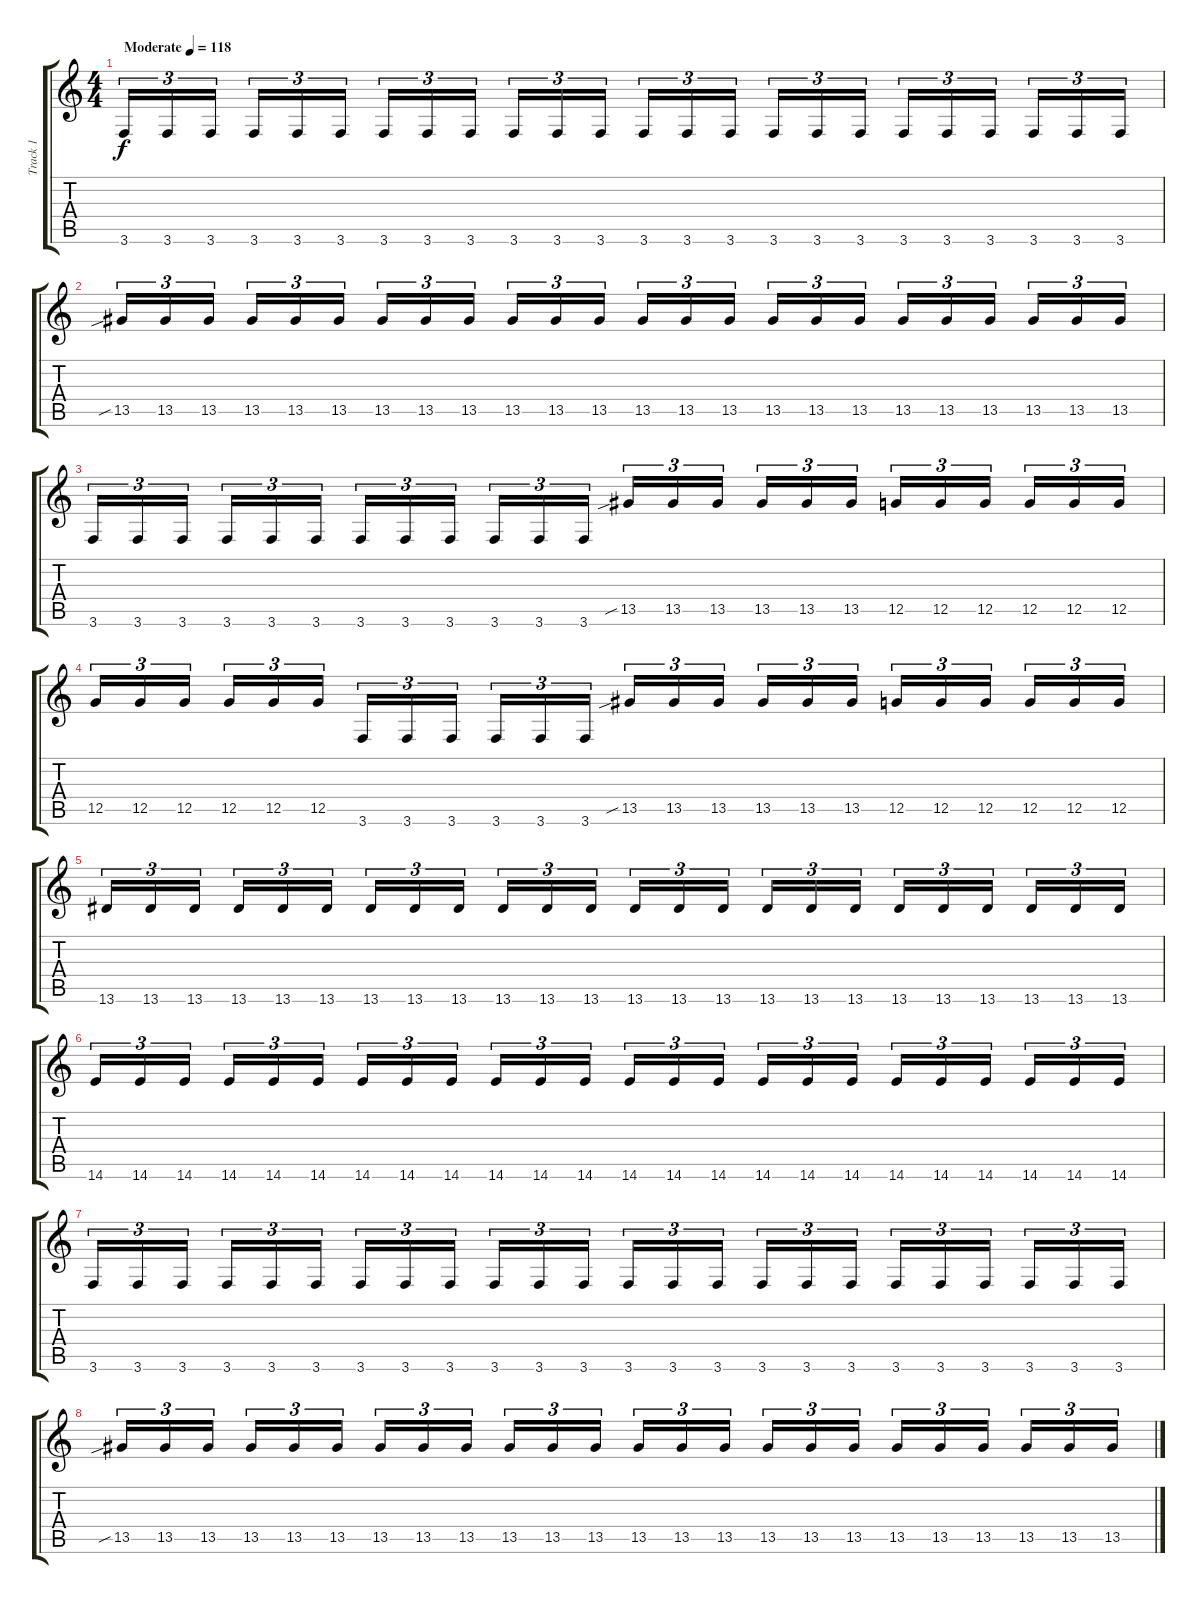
\track ("Track 1" "Track 1") {instrument overdrivenguitar}
\staff {score tabs}
\tuning (D4 A3 F3 C3 G2 D2) {hide}
\ts (4 4)
\tempo (118 "Moderate")
\clef g2
\ks c
3.6.16{tu (3 2) dy f instrument overdrivenguitar} 3.6.16{tu (3 2)} 3.6.16{tu (3 2) beam splitsecondary} 3.6.16{tu (3 2)} 3.6.16{tu (3 2)} 3.6.16{tu (3 2)} 3.6.16{tu (3 2)} 3.6.16{tu (3 2)} 3.6.16{tu (3 2) beam splitsecondary} 3.6.16{tu (3 2)} 3.6.16{tu (3 2)} 3.6.16{tu (3 2)} 3.6.16{tu (3 2)} 3.6.16{tu (3 2)} 3.6.16{tu (3 2) beam splitsecondary} 3.6.16{tu (3 2)} 3.6.16{tu (3 2)} 3.6.16{tu (3 2)} 3.6.16{tu (3 2)} 3.6.16{tu (3 2)} 3.6.16{tu (3 2) beam splitsecondary} 3.6.16{tu (3 2)} 3.6.16{tu (3 2)} 3.6.16{tu (3 2)} |
13.5{sib}.16{tu (3 2)} 13.5.16{tu (3 2)} 13.5.16{tu (3 2) beam splitsecondary} 13.5.16{tu (3 2)} 13.5.16{tu (3 2)} 13.5.16{tu (3 2)} 13.5.16{tu (3 2)} 13.5.16{tu (3 2)} 13.5.16{tu (3 2) beam splitsecondary} 13.5.16{tu (3 2)} 13.5.16{tu (3 2)} 13.5.16{tu (3 2)} 13.5.16{tu (3 2)} 13.5.16{tu (3 2)} 13.5.16{tu (3 2) beam splitsecondary} 13.5.16{tu (3 2)} 13.5.16{tu (3 2)} 13.5.16{tu (3 2)} 13.5.16{tu (3 2)} 13.5.16{tu (3 2)} 13.5.16{tu (3 2) beam splitsecondary} 13.5.16{tu (3 2)} 13.5.16{tu (3 2)} 13.5.16{tu (3 2)} |
3.6.16{tu (3 2)} 3.6.16{tu (3 2)} 3.6.16{tu (3 2) beam splitsecondary} 3.6.16{tu (3 2)} 3.6.16{tu (3 2)} 3.6.16{tu (3 2)} 3.6.16{tu (3 2)} 3.6.16{tu (3 2)} 3.6.16{tu (3 2) beam splitsecondary} 3.6.16{tu (3 2)} 3.6.16{tu (3 2)} 3.6.16{tu (3 2)} 13.5{sib}.16{tu (3 2)} 13.5.16{tu (3 2)} 13.5.16{tu (3 2) beam splitsecondary} 13.5.16{tu (3 2)} 13.5.16{tu (3 2)} 13.5.16{tu (3 2)} 12.5.16{tu (3 2)} 12.5.16{tu (3 2)} 12.5.16{tu (3 2) beam splitsecondary} 12.5.16{tu (3 2)} 12.5.16{tu (3 2)} 12.5.16{tu (3 2)} |
12.5.16{tu (3 2)} 12.5.16{tu (3 2)} 12.5.16{tu (3 2) beam splitsecondary} 12.5.16{tu (3 2)} 12.5.16{tu (3 2)} 12.5.16{tu (3 2)} 3.6.16{tu (3 2)} 3.6.16{tu (3 2)} 3.6.16{tu (3 2) beam splitsecondary} 3.6.16{tu (3 2)} 3.6.16{tu (3 2)} 3.6.16{tu (3 2)} 13.5{sib}.16{tu (3 2)} 13.5.16{tu (3 2)} 13.5.16{tu (3 2) beam splitsecondary} 13.5.16{tu (3 2)} 13.5.16{tu (3 2)} 13.5.16{tu (3 2)} 12.5.16{tu (3 2)} 12.5.16{tu (3 2)} 12.5.16{tu (3 2) beam splitsecondary} 12.5.16{tu (3 2)} 12.5.16{tu (3 2)} 12.5.16{tu (3 2)} |
13.6.16{tu (3 2)} 13.6.16{tu (3 2)} 13.6.16{tu (3 2) beam splitsecondary} 13.6.16{tu (3 2)} 13.6.16{tu (3 2)} 13.6.16{tu (3 2)} 13.6.16{tu (3 2)} 13.6.16{tu (3 2)} 13.6.16{tu (3 2) beam splitsecondary} 13.6.16{tu (3 2)} 13.6.16{tu (3 2)} 13.6.16{tu (3 2)} 13.6.16{tu (3 2)} 13.6.16{tu (3 2)} 13.6.16{tu (3 2) beam splitsecondary} 13.6.16{tu (3 2)} 13.6.16{tu (3 2)} 13.6.16{tu (3 2)} 13.6.16{tu (3 2)} 13.6.16{tu (3 2)} 13.6.16{tu (3 2) beam splitsecondary} 13.6.16{tu (3 2)} 13.6.16{tu (3 2)} 13.6.16{tu (3 2)} |
14.6.16{tu (3 2)} 14.6.16{tu (3 2)} 14.6.16{tu (3 2) beam splitsecondary} 14.6.16{tu (3 2)} 14.6.16{tu (3 2)} 14.6.16{tu (3 2)} 14.6.16{tu (3 2)} 14.6.16{tu (3 2)} 14.6.16{tu (3 2) beam splitsecondary} 14.6.16{tu (3 2)} 14.6.16{tu (3 2)} 14.6.16{tu (3 2)} 14.6.16{tu (3 2)} 14.6.16{tu (3 2)} 14.6.16{tu (3 2) beam splitsecondary} 14.6.16{tu (3 2)} 14.6.16{tu (3 2)} 14.6.16{tu (3 2)} 14.6.16{tu (3 2)} 14.6.16{tu (3 2)} 14.6.16{tu (3 2) beam splitsecondary} 14.6.16{tu (3 2)} 14.6.16{tu (3 2)} 14.6.16{tu (3 2)} |
3.6.16{tu (3 2)} 3.6.16{tu (3 2)} 3.6.16{tu (3 2) beam splitsecondary} 3.6.16{tu (3 2)} 3.6.16{tu (3 2)} 3.6.16{tu (3 2)} 3.6.16{tu (3 2)} 3.6.16{tu (3 2)} 3.6.16{tu (3 2) beam splitsecondary} 3.6.16{tu (3 2)} 3.6.16{tu (3 2)} 3.6.16{tu (3 2)} 3.6.16{tu (3 2)} 3.6.16{tu (3 2)} 3.6.16{tu (3 2) beam splitsecondary} 3.6.16{tu (3 2)} 3.6.16{tu (3 2)} 3.6.16{tu (3 2)} 3.6.16{tu (3 2)} 3.6.16{tu (3 2)} 3.6.16{tu (3 2) beam splitsecondary} 3.6.16{tu (3 2)} 3.6.16{tu (3 2)} 3.6.16{tu (3 2)} |
13.5{sib}.16{tu (3 2)} 13.5.16{tu (3 2)} 13.5.16{tu (3 2) beam splitsecondary} 13.5.16{tu (3 2)} 13.5.16{tu (3 2)} 13.5.16{tu (3 2)} 13.5.16{tu (3 2)} 13.5.16{tu (3 2)} 13.5.16{tu (3 2) beam splitsecondary} 13.5.16{tu (3 2)} 13.5.16{tu (3 2)} 13.5.16{tu (3 2)} 13.5.16{tu (3 2)} 13.5.16{tu (3 2)} 13.5.16{tu (3 2) beam splitsecondary} 13.5.16{tu (3 2)} 13.5.16{tu (3 2)} 13.5.16{tu (3 2)} 13.5.16{tu (3 2)} 13.5.16{tu (3 2)} 13.5.16{tu (3 2) beam splitsecondary} 13.5.16{tu (3 2)} 13.5.16{tu (3 2)} 13.5.16{tu (3 2)}
